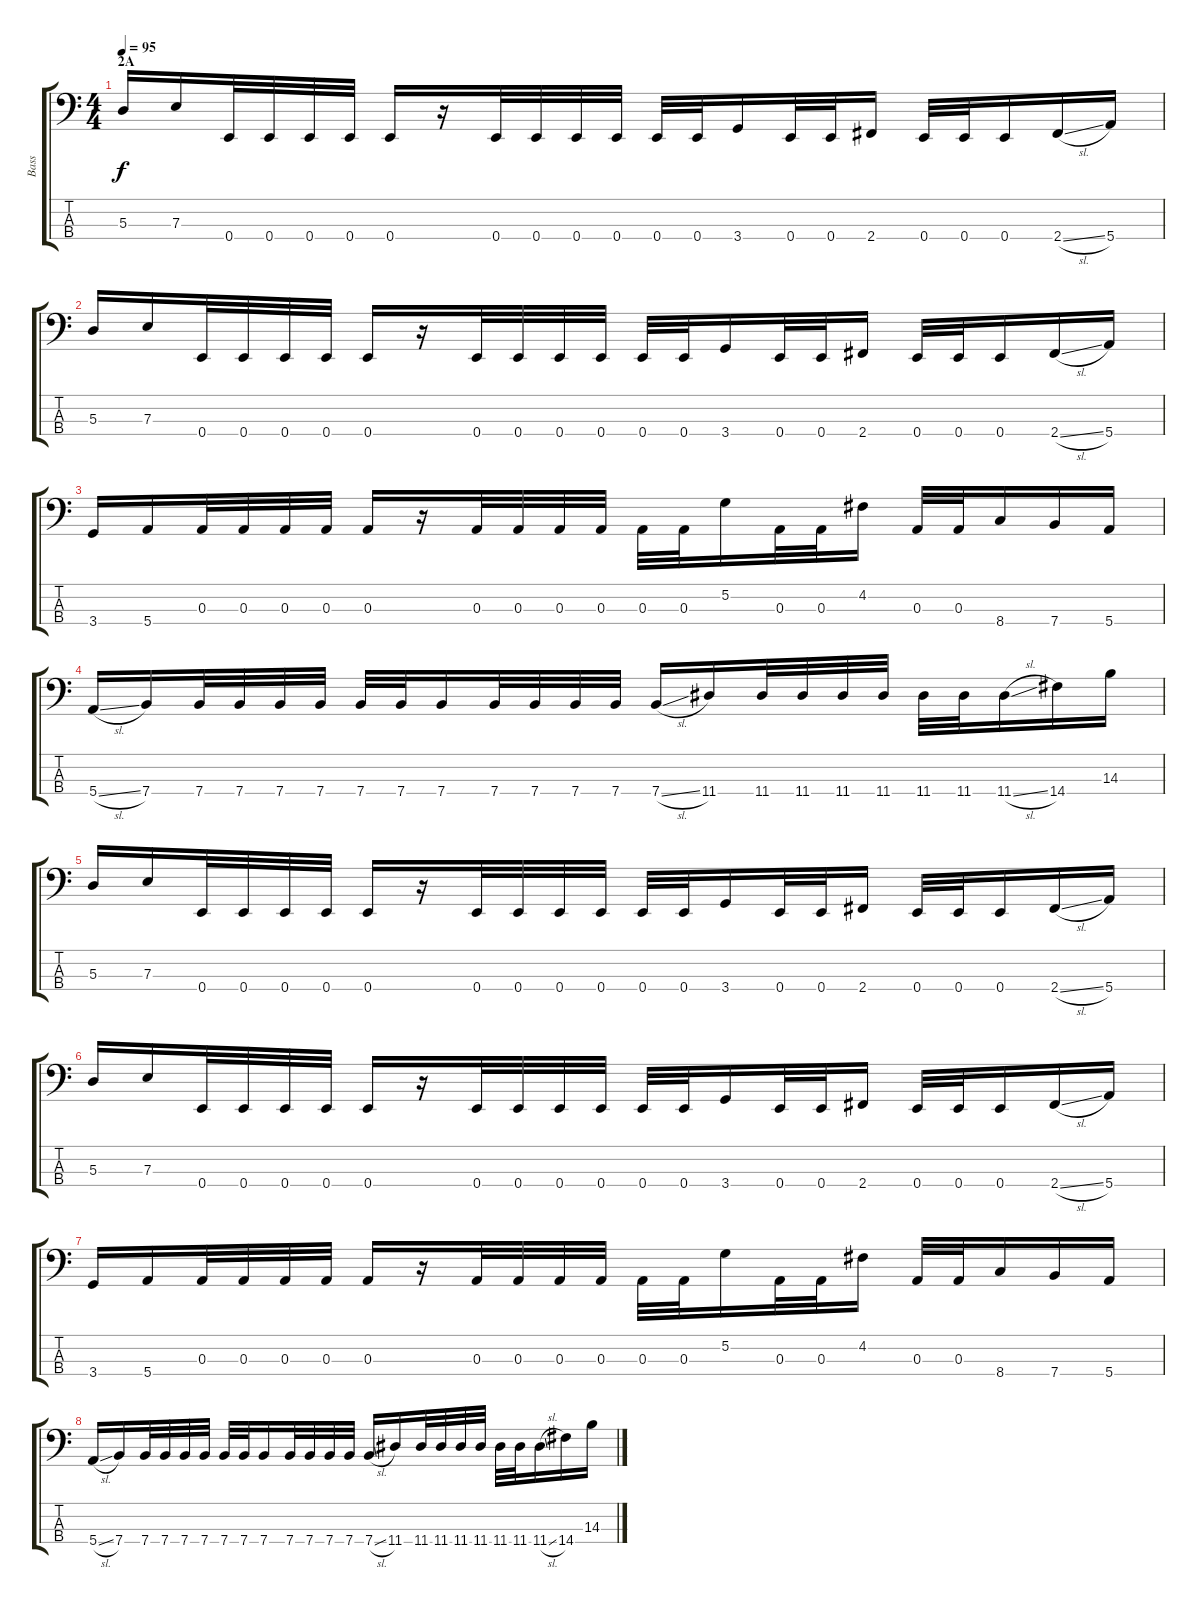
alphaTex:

\track ("Bass" "Bass") {instrument electricbasspick}
\staff {score tabs}
\tuning (G2 D2 A1 E1) {hide}
\ts (4 4)
\section ("" "2A")
\tempo 95
\clef f4
\ks c
5.3.16{dy f} 7.3.16 0.4.32 0.4.32 0.4.32 0.4.32 0.4.16 r.16 0.4.32 0.4.32 0.4.32 0.4.32 0.4.32 0.4.32 3.4.16 0.4.32 0.4.32 2.4.16 0.4.32 0.4.32 0.4.16 2.4{sl}.16 5.4.16 |
5.3.16 7.3.16 0.4.32 0.4.32 0.4.32 0.4.32 0.4.16 r.16 0.4.32 0.4.32 0.4.32 0.4.32 0.4.32 0.4.32 3.4.16 0.4.32 0.4.32 2.4.16 0.4.32 0.4.32 0.4.16 2.4{sl}.16 5.4.16 |
3.4.16 5.4.16 0.3.32 0.3.32 0.3.32 0.3.32 0.3.16 r.16 0.3.32 0.3.32 0.3.32 0.3.32 0.3.32 0.3.32 5.2.16 0.3.32 0.3.32 4.2.16 0.3.32 0.3.32 8.4.16 7.4.16 5.4.16 |
5.4{sl}.16 7.4.16 7.4.32 7.4.32 7.4.32 7.4.32 7.4.32 7.4.32 7.4.16 7.4.32 7.4.32 7.4.32 7.4.32 7.4{sl}.16 11.4.16 11.4.32 11.4.32 11.4.32 11.4.32 11.4.32 11.4.32 11.4{sl}.16 14.4.16 14.3.16 |
5.3.16 7.3.16 0.4.32 0.4.32 0.4.32 0.4.32 0.4.16 r.16 0.4.32 0.4.32 0.4.32 0.4.32 0.4.32 0.4.32 3.4.16 0.4.32 0.4.32 2.4.16 0.4.32 0.4.32 0.4.16 2.4{sl}.16 5.4.16 |
5.3.16 7.3.16 0.4.32 0.4.32 0.4.32 0.4.32 0.4.16 r.16 0.4.32 0.4.32 0.4.32 0.4.32 0.4.32 0.4.32 3.4.16 0.4.32 0.4.32 2.4.16 0.4.32 0.4.32 0.4.16 2.4{sl}.16 5.4.16 |
3.4.16 5.4.16 0.3.32 0.3.32 0.3.32 0.3.32 0.3.16 r.16 0.3.32 0.3.32 0.3.32 0.3.32 0.3.32 0.3.32 5.2.16 0.3.32 0.3.32 4.2.16 0.3.32 0.3.32 8.4.16 7.4.16 5.4.16 |
5.4{sl}.16 7.4.16 7.4.32 7.4.32 7.4.32 7.4.32 7.4.32 7.4.32 7.4.16 7.4.32 7.4.32 7.4.32 7.4.32 7.4{sl}.16 11.4.16 11.4.32 11.4.32 11.4.32 11.4.32 11.4.32 11.4.32 11.4{sl}.16 14.4.16 14.3.16
